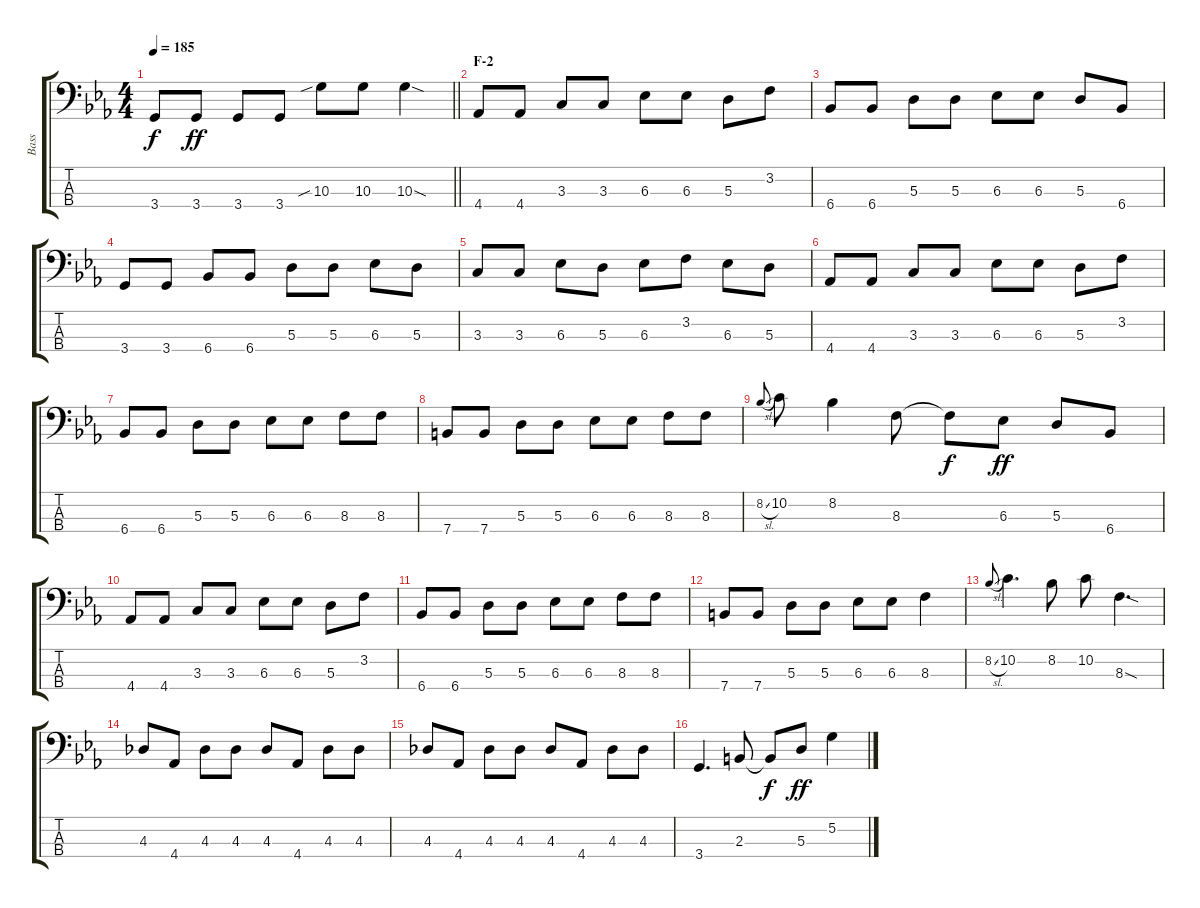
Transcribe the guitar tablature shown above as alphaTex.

\track ("Bass" "Bass") {instrument electricbasspick}
\staff {score tabs}
\tuning (G2 D2 A1 E1) {hide}
\ts (4 4)
\tempo 185
\clef f4
\barLineRight lightlight
\ks eb
3.4{t}.8{dy f} 3.4.8{dy ff} 3.4.8 3.4.8 10.3{sib}.8 10.3.8 10.3{sod}.4 |
\section ("" "F-2")
4.4.8 4.4.8 3.3.8 3.3.8 6.3.8 6.3.8 5.3.8 3.2.8 |
6.4.8 6.4.8 5.3.8 5.3.8 6.3.8 6.3.8 5.3.8 6.4.8 |
3.4.8 3.4.8 6.4.8 6.4.8 5.3.8 5.3.8 6.3.8 5.3.8 |
3.3.8 3.3.8 6.3.8 5.3.8 6.3.8 3.2.8 6.3.8 5.3.8 |
4.4.8 4.4.8 3.3.8 3.3.8 6.3.8 6.3.8 5.3.8 3.2.8 |
6.4.8 6.4.8 5.3.8 5.3.8 6.3.8 6.3.8 8.3.8 8.3.8 |
7.4.8 7.4.8 5.3.8 5.3.8 6.3.8 6.3.8 8.3.8 8.3.8 |
8.2{sl}.8{gr onbeat} 10.2.8 8.2.4 8.3.8 8.3{t}.8{dy f} 6.3.8{dy ff} 5.3.8 6.4.8 |
4.4.8 4.4.8 3.3.8 3.3.8 6.3.8 6.3.8 5.3.8 3.2.8 |
6.4.8 6.4.8 5.3.8 5.3.8 6.3.8 6.3.8 8.3.8 8.3.8 |
7.4.8 7.4.8 5.3.8 5.3.8 6.3.8 6.3.8 8.3.4 |
8.2{sl}.8{gr onbeat} 10.2.4{d} 8.2.8 10.2.8 8.3{sod}.4{d} |
4.3.8 4.4.8 4.3.8 4.3.8 4.3.8 4.4.8 4.3.8 4.3.8 |
4.3.8 4.4.8 4.3.8 4.3.8 4.3.8 4.4.8 4.3.8 4.3.8 |
3.4.4{d} 2.3.8 2.3{t}.8{dy f} 5.3.8{dy ff} 5.2.4
